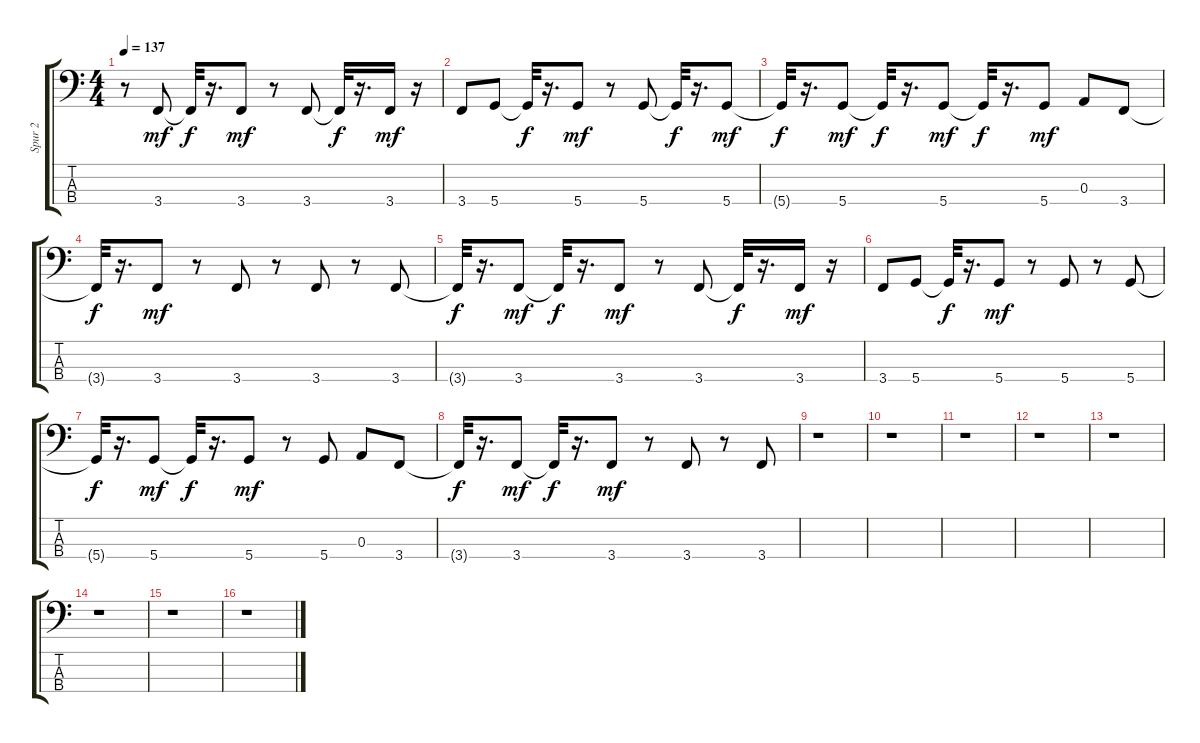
\track ("Spur 2" "Spur 2") {instrument synthbass1}
\staff {score tabs}
\tuning (G2 D2 A1 D1) {hide}
\ts (4 4)
\tempo 137
\clef f4
\ks c
r.8{dy mf} 3.4.8 3.4{t}.32{dy f} r.16{d} 3.4.8{dy mf} r.8 3.4.8 3.4{t}.32{dy f} r.16{d} 3.4.16{dy mf} r.16 |
3.4.8 5.4.8 5.4{t}.32{dy f} r.16{d} 5.4.8{dy mf} r.8 5.4.8 5.4{t}.32{dy f} r.16{d} 5.4.8{dy mf} |
5.4{t}.32{dy f} r.16{d} 5.4.8{dy mf} 5.4{t}.32{dy f} r.16{d} 5.4.8{dy mf} 5.4{t}.32{dy f} r.16{d} 5.4.8{dy mf} 0.3.8 3.4.8 |
3.4{t}.32{dy f} r.16{d} 3.4.8{dy mf} r.8 3.4.8 r.8 3.4.8 r.8 3.4.8 |
3.4{t}.32{dy f} r.16{d} 3.4.8{dy mf} 3.4{t}.32{dy f} r.16{d} 3.4.8{dy mf} r.8 3.4.8 3.4{t}.32{dy f} r.16{d} 3.4.16{dy mf} r.16 |
3.4.8 5.4.8 5.4{t}.32{dy f} r.16{d} 5.4.8{dy mf} r.8 5.4.8 r.8 5.4.8 |
5.4{t}.32{dy f} r.16{d} 5.4.8{dy mf} 5.4{t}.32{dy f} r.16{d} 5.4.8{dy mf} r.8 5.4.8 0.3.8 3.4.8 |
3.4{t}.32{dy f} r.16{d} 3.4.8{dy mf} 3.4{t}.32{dy f} r.16{d} 3.4.8{dy mf} r.8 3.4.8 r.8 3.4.8 |
r.1 |
r.1 |
r.1 |
r.1 |
r.1 |
r.1 |
r.1 |
r.1
